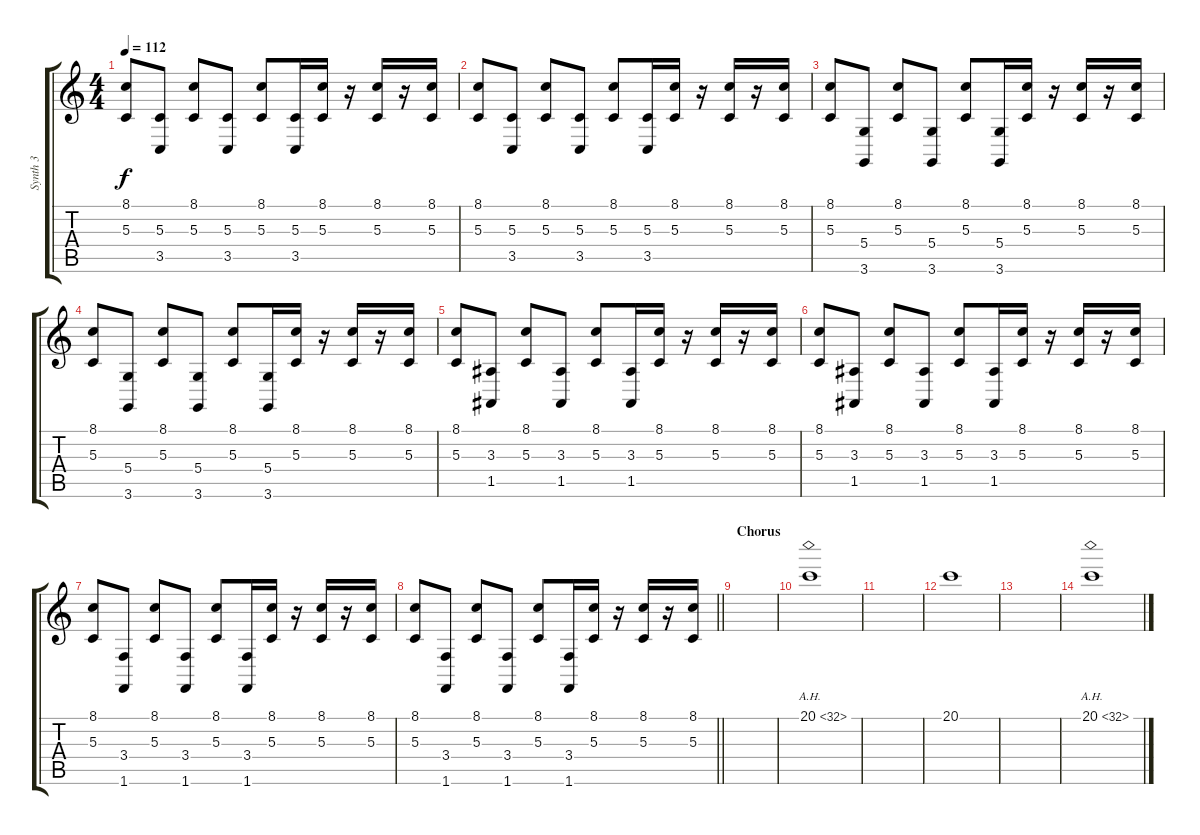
\track ("Synth 3" "Synth 3") {instrument lead2sawtooth}
\staff {score tabs}
\tuning (E4 B3 G3 D3 A2 E2) {hide}
\ts (4 4)
\tempo 112
\clef g2
\ks c
(8.1 5.3).8{dy f} (5.3 3.5).8 (8.1 5.3).8 (5.3 3.5).8 (8.1 5.3).8 (5.3 3.5).16 (8.1 5.3).16 r.16 (8.1 5.3).16 r.16 (8.1 5.3).16 |
(8.1 5.3).8 (5.3 3.5).8 (8.1 5.3).8 (5.3 3.5).8 (8.1 5.3).8 (5.3 3.5).16 (8.1 5.3).16 r.16 (8.1 5.3).16 r.16 (8.1 5.3).16 |
(8.1 5.3).8 (5.4 3.6).8 (8.1 5.3).8 (5.4 3.6).8 (8.1 5.3).8 (5.4 3.6).16 (8.1 5.3).16 r.16 (8.1 5.3).16 r.16 (8.1 5.3).16 |
(8.1 5.3).8 (5.4 3.6).8 (8.1 5.3).8 (5.4 3.6).8 (8.1 5.3).8 (5.4 3.6).16 (8.1 5.3).16 r.16 (8.1 5.3).16 r.16 (8.1 5.3).16 |
(8.1 5.3).8 (3.3 1.5).8 (8.1 5.3).8 (3.3 1.5).8 (8.1 5.3).8 (3.3 1.5).16 (8.1 5.3).16 r.16 (8.1 5.3).16 r.16 (8.1 5.3).16 |
(8.1 5.3).8 (3.3 1.5).8 (8.1 5.3).8 (3.3 1.5).8 (8.1 5.3).8 (3.3 1.5).16 (8.1 5.3).16 r.16 (8.1 5.3).16 r.16 (8.1 5.3).16 |
(8.1 5.3).8 (3.4 1.6).8 (8.1 5.3).8 (3.4 1.6).8 (8.1 5.3).8 (3.4 1.6).16 (8.1 5.3).16 r.16 (8.1 5.3).16 r.16 (8.1 5.3).16 |
\barLineRight lightlight
(8.1 5.3).8 (3.4 1.6).8 (8.1 5.3).8 (3.4 1.6).8 (8.1 5.3).8 (3.4 1.6).16 (8.1 5.3).16 r.16 (8.1 5.3).16 r.16 (8.1 5.3).16 |
\section ("" "Chorus")
|
20.1{ah 12}.1{volume 10} |
|
20.1.1 |
|
20.1{ah 12}.1
